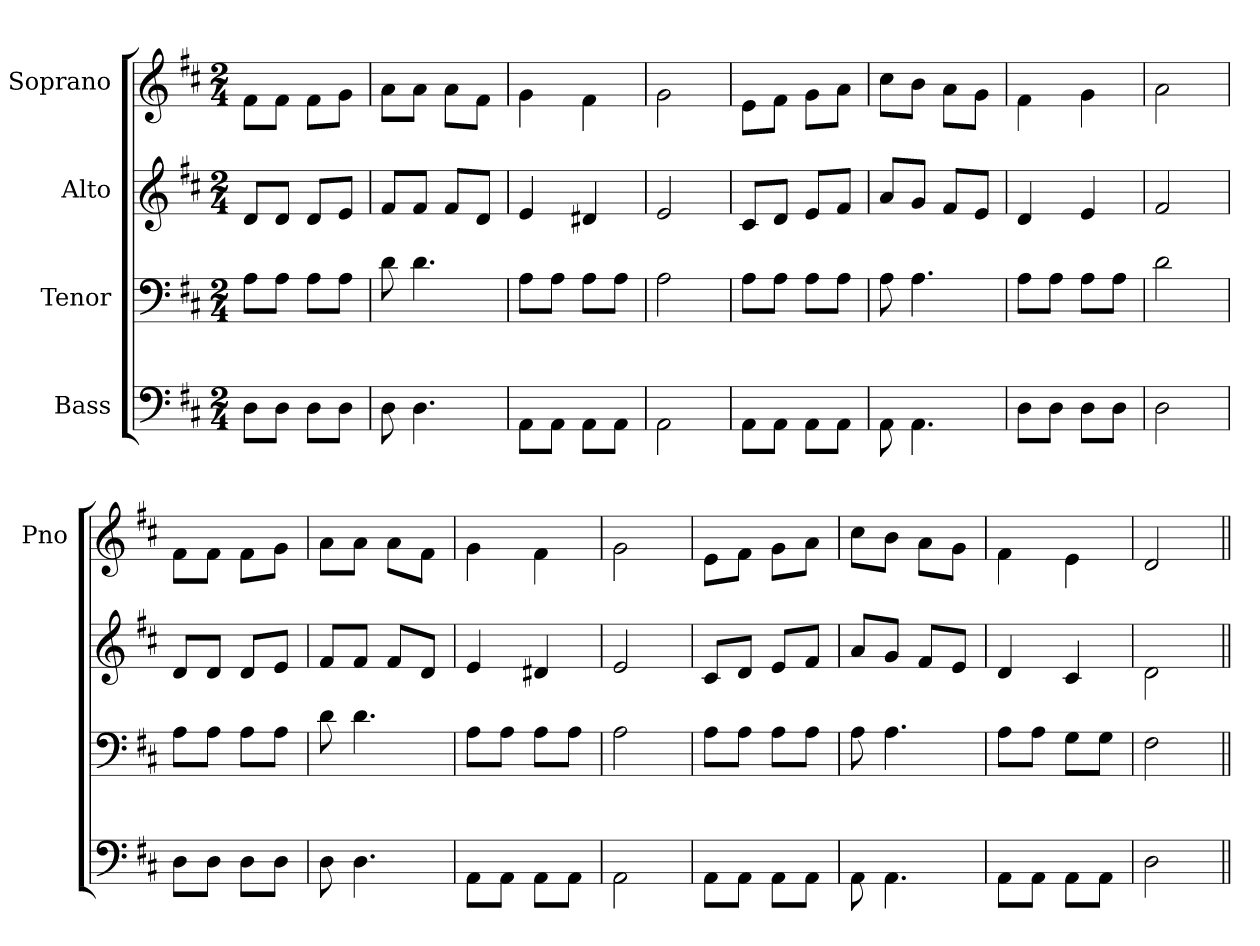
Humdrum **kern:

**kern	**kern	**kern	**kern
*part4	*part3	*part2	*part1
*staff4	*staff3	*staff2	*staff1
*I"Bass	*I"Tenor	*I"Alto	*I"Soprano
*	*	*	*I'Pno
*clefF4	*clefF4	*clefG2	*clefG2
*k[f#c#]	*k[f#c#]	*k[f#c#]	*k[f#c#]
*D:	*D:	*D:	*D:
*M2/4	*M2/4	*M2/4	*M2/4
=	=	=	=
8D\L	8A\L	8d/L	8f#\L
8D\J	8A\J	8d/J	8f#\J
8D\L	8A\L	8d/L	8f#\L
8D\J	8A\J	8e/J	8g\J
=	=	=	=
8D\	8d\	8f#/L	8a\L
4.D\	4.d\	8f#/J	8a\J
.	.	8f#/L	8a\L
.	.	8d/J	8f#\J
=	=	=	=
8AA\L	8A\L	4e/	4g\
8AA\J	8A\J	.	.
8AA\L	8A\L	4d#X/	4f#\
8AA\J	8A\J	.	.
=	=	=	=
2AA\	2A\	2e/	2g\
=	=	=	=
8AA\L	8A\L	8c#/L	8e\L
8AA\J	8A\J	8d/J	8f#\J
8AA\L	8A\L	8e/L	8g\L
8AA\J	8A\J	8f#/J	8a\J
=	=	=	=
8AA\	8A\	8a/L	8cc#\L
4.AA\	4.A\	8g/J	8b\J
.	.	8f#/L	8a\L
.	.	8e/J	8g\J
=	=	=	=
8D\L	8A\L	4d/	4f#\
8D\J	8A\J	.	.
8D\L	8A\L	4e/	4g\
8D\J	8A\J	.	.
=	=	=	=
2D\	2d\	2f#/	2a\
=	=	=	=
8D\L	8A\L	8d/L	8f#\L
8D\J	8A\J	8d/J	8f#\J
8D\L	8A\L	8d/L	8f#\L
8D\J	8A\J	8e/J	8g\J
=	=	=	=
8D\	8d\	8f#/L	8a\L
4.D\	4.d\	8f#/J	8a\J
.	.	8f#/L	8a\L
.	.	8d/J	8f#\J
=	=	=	=
8AA\L	8A\L	4e/	4g\
8AA\J	8A\J	.	.
8AA\L	8A\L	4d#X/	4f#\
8AA\J	8A\J	.	.
=	=	=	=
2AA\	2A\	2e/	2g\
=	=	=	=
8AA\L	8A\L	8c#/L	8e\L
8AA\J	8A\J	8d/J	8f#\J
8AA\L	8A\L	8e/L	8g\L
8AA\J	8A\J	8f#/J	8a\J
=	=	=	=
8AA\	8A\	8a/L	8cc#\L
4.AA\	4.A\	8g/J	8b\J
.	.	8f#/L	8a\L
.	.	8e/J	8g\J
=	=	=	=
8AA\L	8A\L	4d/	4f#\
8AA\J	8A\J	.	.
8AA\L	8G\L	4c#/	4e\
8AA\J	8G\J	.	.
=	=	=	=
2D\	2F#\	2d\	2d/
=||	=||	=||	=||
*-	*-	*-	*-
